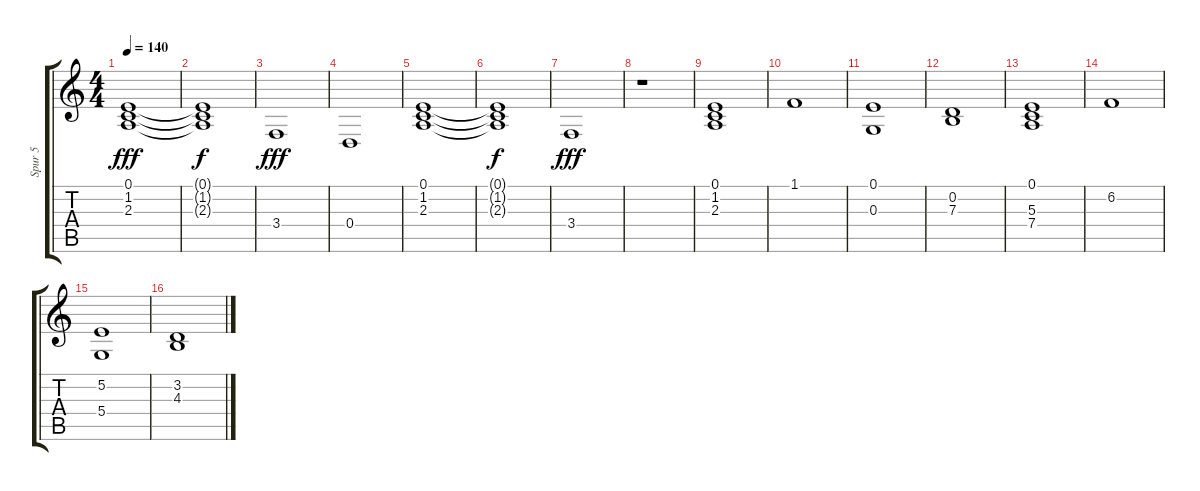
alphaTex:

\track ("Spur 5" "Spur 5") {instrument cello}
\staff {score tabs}
\tuning (E4 B3 G3 D3 A2 E2) {hide}
\ts (4 4)
\tempo 140
\clef g2
\ks c
(0.1 1.2 2.3).1{dy fff} |
(0.1{t} 1.2{t} 2.3{t}).1{dy f} |
3.4.1{dy fff} |
0.4.1 |
(0.1 1.2 2.3).1 |
(0.1{t} 1.2{t} 2.3{t}).1{dy f} |
3.4.1{dy fff} |
r.1 |
(0.1 1.2 2.3).1 |
1.1.1 |
(0.1 0.3).1 |
(0.2 7.3).1 |
(0.1 5.3 7.4).1 |
6.2.1 |
(5.2 5.4).1 |
(3.2 4.3).1
